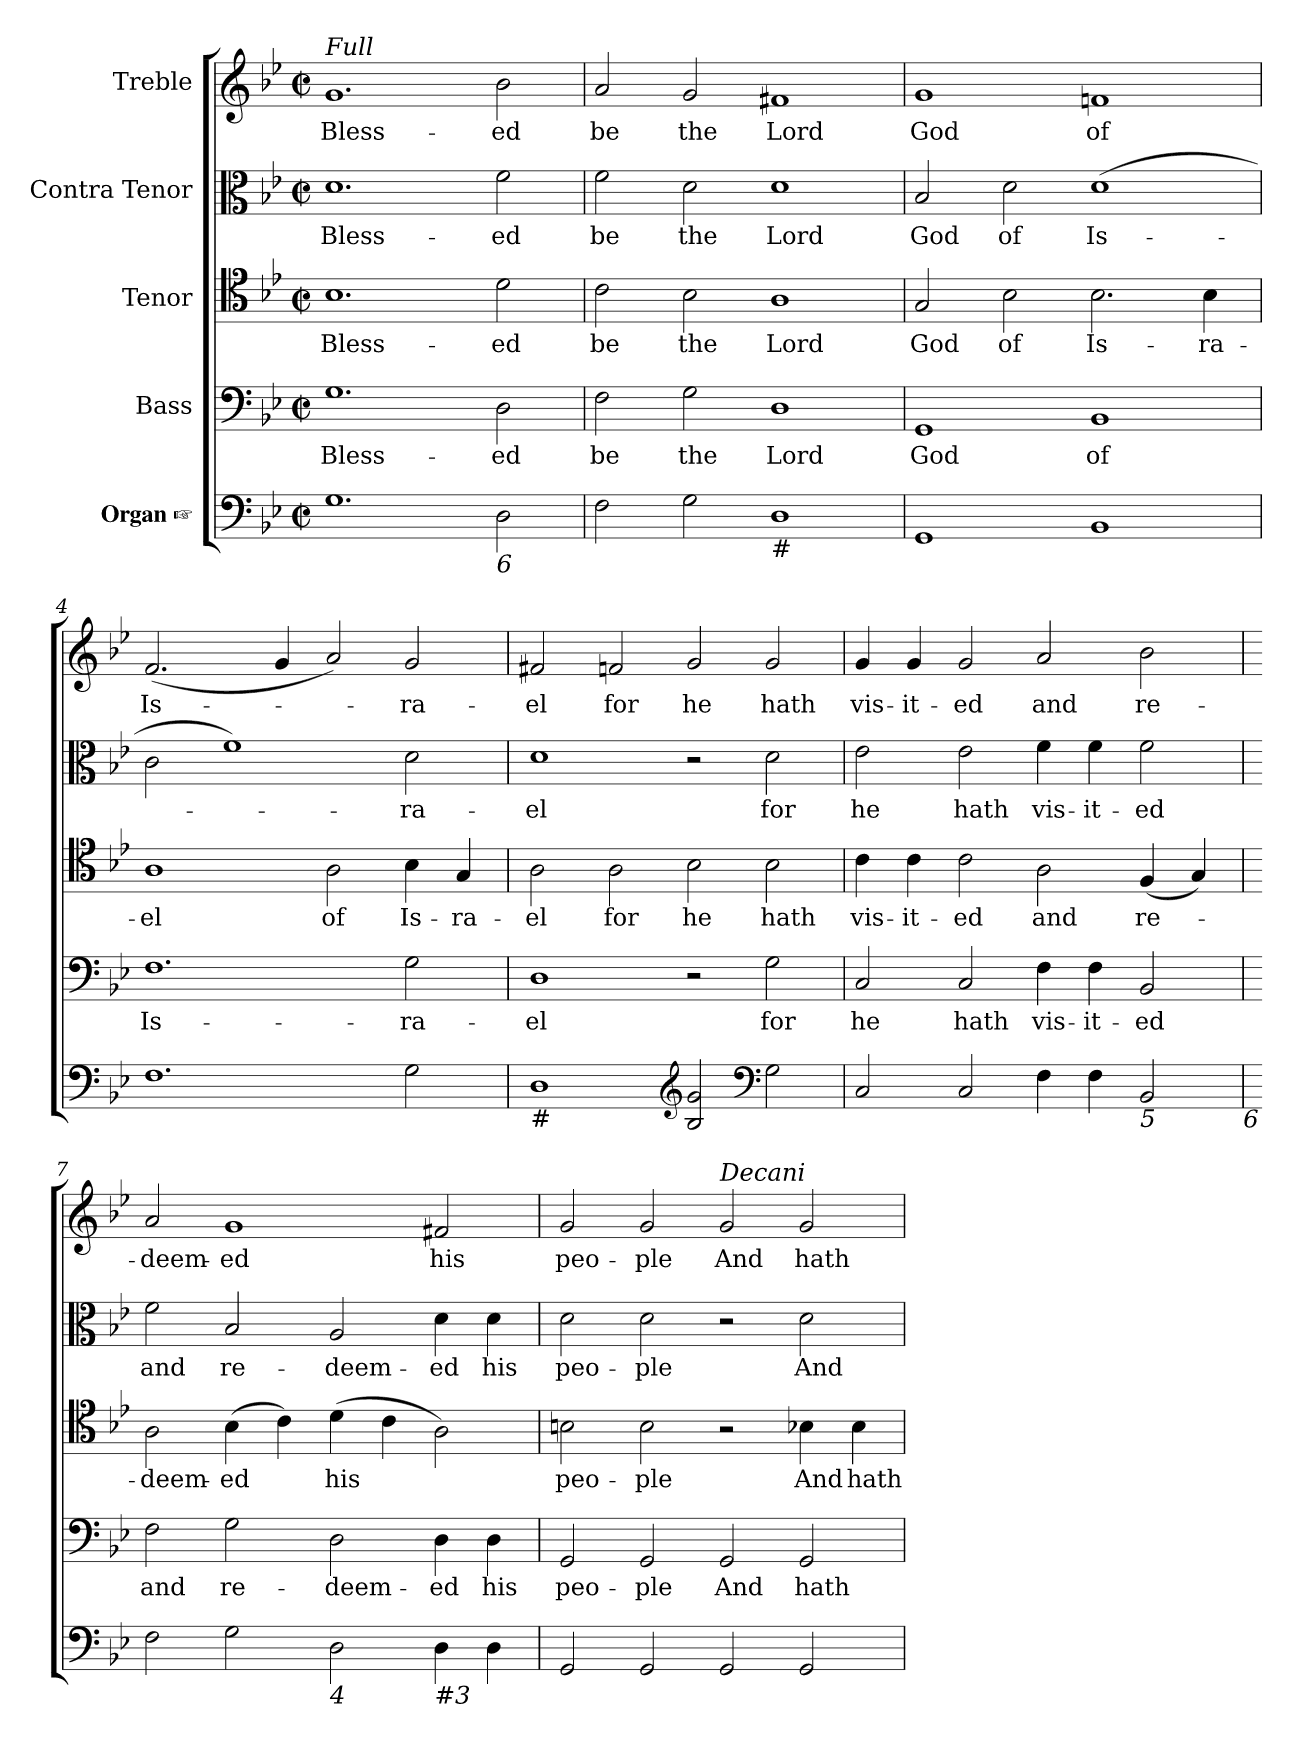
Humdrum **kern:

**kern	**kern	**text	**kern	**text	**kern	**text	**kern	**text
*part5	*part4	*part4	*part3	*part3	*part2	*part2	*part1	*part1
*staff5	*staff4	*staff4	*staff3	*staff3	*staff2	*staff2	*staff1	*staff1
*I"Organ     ☞	*I"Bass	*	*I"Tenor	*	*I"Contra Tenor	*	*I"Treble	*
*clefF4	*clefF4	*	*clefC4	*	*clefC3	*	*clefG2	*
*k[b-e-]	*k[b-e-]	*	*k[b-e-]	*	*k[b-e-]	*	*k[b-e-]	*
*g:	*g:	*	*g:	*	*g:	*	*g:	*
*M2/2	*M2/2	*	*M2/2	*	*M2/2	*	*M2/2	*
*met(c|)	*met(c|)	*	*met(c|)	*	*met(c|)	*	*met(c|)	*
=1	=1	=1	=1	=1	=1	=1	=1	=1
!	!	!	!	!	!	!	!LO:TX:a:i:t=Full	!
!	!	!LO:LY:b	!	!LO:LY:b	!	!LO:LY:b	!	!LO:LY:b
1.G	1.G	Bless-	1.B-	Bless-	1.d	Bless-	1.g	Bless-
!LO:TX:b:i:t=6	!	!	!	!	!	!	!	!
!	!	!LO:LY:b	!	!LO:LY:b	!	!LO:LY:b	!	!LO:LY:b
2D\	2D\	-ed	2d\	-ed	2f\	-ed	2b-\	-ed
=2	=2	=2	=2	=2	=2	=2	=2	=2
!	!	!LO:LY:b	!	!LO:LY:b	!	!LO:LY:b	!	!LO:LY:b
2F\	2F\	be	2c\	be	2f\	be	2a/	be
!	!	!LO:LY:b	!	!LO:LY:b	!	!LO:LY:b	!	!LO:LY:b
2G\	2G\	the	2B-\	the	2d\	the	2g/	the
!LO:TX:b:i:t=#	!	!	!	!	!	!	!	!
!	!	!LO:LY:b	!	!LO:LY:b	!	!LO:LY:b	!	!LO:LY:b
1D	1D	Lord	1A	Lord	1d	Lord	1f#X	Lord
=3	=3	=3	=3	=3	=3	=3	=3	=3
!	!	!LO:LY:b	!	!LO:LY:b	!	!LO:LY:b	!	!LO:LY:b
1GG	1GG	God	2G/	God	2B-/	God	1g	God
!	!	!	!	!LO:LY:b	!	!LO:LY:b	!	!
.	.	.	2B-\	of	2d\	of	.	.
!	!	!LO:LY:b	!	!LO:LY:b	!	!LO:LY:b	!	!LO:LY:b
1BB-	1BB-	of	2.B-\	Is-	(>1d	Is-	1fn	of
!	!	!	!	!LO:LY:b	!	!	!	!
.	.	.	4B-\	-ra-	.	.	.	.
=4	=4	=4	=4	=4	=4	=4	=4	=4
!	!	!LO:LY:b	!	!LO:LY:b	!	!	!	!LO:LY:b
1.F	1.F	Is-	1A	-el	2c\	.	(<2.f/	Is-
.	.	.	.	.	1f)	.	.	.
.	.	.	.	.	.	.	4g/	.
!	!	!	!	!LO:LY:b	!	!	!	!
.	.	.	2A\	of	.	.	2a/)	.
!	!	!LO:LY:b	!	!LO:LY:b	!	!LO:LY:b	!	!LO:LY:b
2G\	2G\	-ra-	4B-\	Is-	2d\	-ra-	2g/	-ra-
!	!	!	!	!LO:LY:b	!	!	!	!
.	.	.	4G/	-ra-	.	.	.	.
!!LO:LB:g=z
=5	=5	=5	=5	=5	=5	=5	=5	=5
!LO:TX:b:i:t=#	!	!	!	!	!	!	!	!
!	!	!LO:LY:b	!	!LO:LY:b	!	!LO:LY:b	!	!LO:LY:b
1D	1D	-el	2A\	-el	1d	-el	2f#X/	-el
!	!	!	!	!LO:LY:b	!	!	!	!LO:LY:b
.	.	.	2A\	for	.	.	2fn/	for
*clefG2	*	*	*	*	*	*	*	*
!	!	!	!	!LO:LY:b	!	!	!	!LO:LY:b
2B-/ 2g/	2r	.	2B-\	he	2r	.	2g/	he
*clefF4	*	*	*	*	*	*	*	*
!	!	!LO:LY:b	!	!LO:LY:b	!	!LO:LY:b	!	!LO:LY:b
2G\	2G\	for	2B-\	hath	2d\	for	2g/	hath
=6	=6	=6	=6	=6	=6	=6	=6	=6
!	!	!LO:LY:b	!	!LO:LY:b	!	!LO:LY:b	!	!LO:LY:b
2C/	2C/	he	4c\	vis-	2e-\	he	4g/	vis-
!	!	!	!	!LO:LY:b	!	!	!	!LO:LY:b
.	.	.	4c\	-it-	.	.	4g/	-it-
!	!	!LO:LY:b	!	!LO:LY:b	!	!LO:LY:b	!	!LO:LY:b
2C/	2C/	hath	2c\	-ed	2e-\	hath	2g/	-ed
!	!	!LO:LY:b	!	!LO:LY:b	!	!LO:LY:b	!	!LO:LY:b
4F\	4F\	vis-	2A\	and	4f\	vis-	2a/	and
!	!	!LO:LY:b	!	!	!	!LO:LY:b	!	!
4F\	4F\	-it-	.	.	4f\	-it-	.	.
!LO:TX:b:i:t=5	!	!	!	!	!	!	!	!
!	!	!LO:LY:b	!	!LO:LY:b	!	!LO:LY:b	!	!LO:LY:b
2BB-/	2BB-/	-ed	(<4F/	re-	2f\	-ed	2b-\	re-
.	.	.	4G/)	.	.	.	.	.
!LO:TX:b:i:t=6	!	!	!	!	!	!	!	!
=7	=7	=7	=7	=7	=7	=7	=7	=7
!	!	!LO:LY:b	!	!LO:LY:b	!	!LO:LY:b	!	!LO:LY:b
2F\	2F\	and	2A\	-deem-	2f\	and	2a/	-deem-
!	!	!LO:LY:b	!	!LO:LY:b	!	!LO:LY:b	!	!LO:LY:b
2G\	2G\	re-	(>4B-\	-ed	2B-/	re-	1g	-ed
.	.	.	4c\)	.	.	.	.	.
!LO:TX:b:i:t=4	!	!	!	!	!	!	!	!
!	!	!LO:LY:b	!	!LO:LY:b	!	!LO:LY:b	!	!
2D\	2D\	-deem-	(>4d\	his	2A/	-deem-	.	.
.	.	.	4c\	.	.	.	.	.
!LO:TX:b:i:t=#3	!	!	!	!	!	!	!	!
!	!	!LO:LY:b	!	!	!	!LO:LY:b	!	!LO:LY:b
4D\	4D\	-ed	2A\)	.	4d\	-ed	2f#X/	his
!	!	!LO:LY:b	!	!	!	!LO:LY:b	!	!
4D\	4D\	his	.	.	4d\	his	.	.
=8	=8	=8	=8	=8	=8	=8	=8	=8
!	!	!LO:LY:b	!	!LO:LY:b	!	!LO:LY:b	!	!LO:LY:b
2GG/	2GG/	peo-	2Bn\	peo-	2d\	peo-	2g/	peo-
!	!	!LO:LY:b	!	!LO:LY:b	!	!LO:LY:b	!	!LO:LY:b
2GG/	2GG/	-ple	2B\	-ple	2d\	-ple	2g/	-ple
!	!	!	!	!	!	!	!LO:TX:a:i:t=Decani	!
!	!	!LO:LY:b	!	!	!	!	!	!LO:LY:b
2GG/	2GG/	And	2r	.	2r	.	2g/	And
!	!	!LO:LY:b	!	!LO:LY:b	!	!LO:LY:b	!	!LO:LY:b
2GG/	2GG/	hath	4B-X\	And	2d\	And	2g/	hath
!	!	!	!	!LO:LY:b	!	!	!	!
.	.	.	4B-\	hath	.	.	.	.
=	=	=	=	=	=	=	=	=
*-	*-	*-	*-	*-	*-	*-	*-	*-
